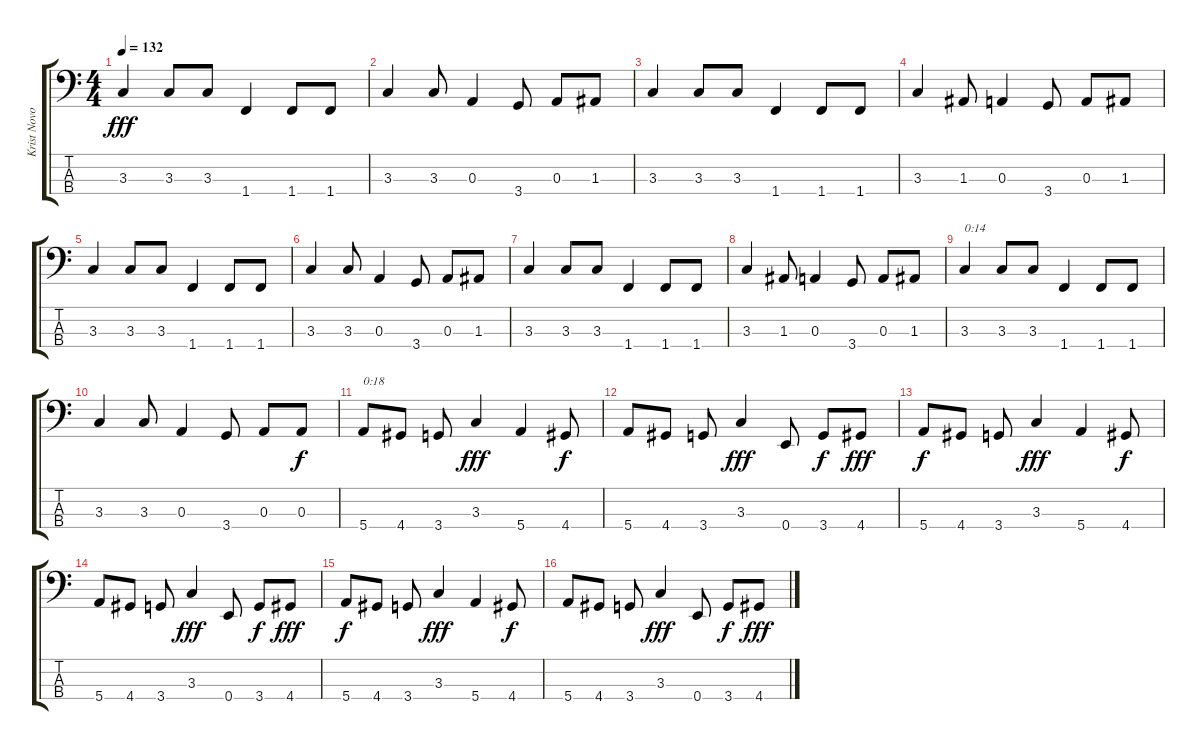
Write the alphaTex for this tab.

\track ("Krist Novoselic - Bass" "Krist Novo") {instrument electricbasspick}
\staff {score tabs}
\tuning (G2 D2 A1 E1) {hide}
\ts (4 4)
\tempo 132
\clef f4
\ks c
3.3.4{dy fff instrument electricbasspick} 3.3.8 3.3.8 1.4.4 1.4.8 1.4.8 |
3.3.4 3.3.8 0.3.4 3.4.8 0.3.8 1.3.8 |
3.3.4 3.3.8 3.3.8 1.4.4 1.4.8 1.4.8 |
3.3.4 1.3.8 0.3.4 3.4.8 0.3.8 1.3.8 |
3.3.4 3.3.8 3.3.8 1.4.4 1.4.8 1.4.8 |
3.3.4 3.3.8 0.3.4 3.4.8 0.3.8 1.3.8 |
3.3.4 3.3.8 3.3.8 1.4.4 1.4.8 1.4.8 |
3.3.4 1.3.8 0.3.4 3.4.8 0.3.8 1.3.8 |
3.3.4{txt "0:14"} 3.3.8 3.3.8 1.4.4 1.4.8 1.4.8 |
3.3.4 3.3.8 0.3.4 3.4.8 0.3.8 0.3.8{dy f} |
5.4.8{txt "0:18"} 4.4.8 3.4.8 3.3.4{dy fff} 5.4.4 4.4.8{dy f} |
5.4.8 4.4.8 3.4.8 3.3.4{dy fff} 0.4.8 3.4.8{dy f} 4.4.8{dy fff} |
5.4.8{dy f} 4.4.8 3.4.8 3.3.4{dy fff} 5.4.4 4.4.8{dy f} |
5.4.8 4.4.8 3.4.8 3.3.4{dy fff} 0.4.8 3.4.8{dy f} 4.4.8{dy fff} |
5.4.8{dy f} 4.4.8 3.4.8 3.3.4{dy fff} 5.4.4 4.4.8{dy f} |
5.4.8 4.4.8 3.4.8 3.3.4{dy fff} 0.4.8 3.4.8{dy f} 4.4.8{dy fff}
